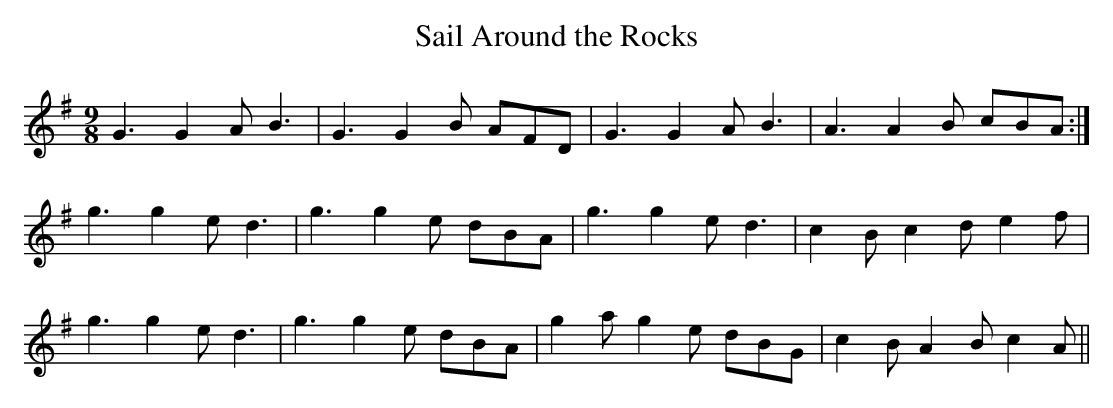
X:1
T: Sail Around the Rocks
L: 1/8
M: 9/8
K: G
G3 G2A B3|G3 G2B AFD|G3 G2A B3|A3 A2B cBA :|
g3 g2e d3|g3 g2e dBA|g3 g2e d3|c2B c2d e2f|
g3 g2e d3|g3 g2e dBA|g2a g2e dBG|c2B A2B c2A||
